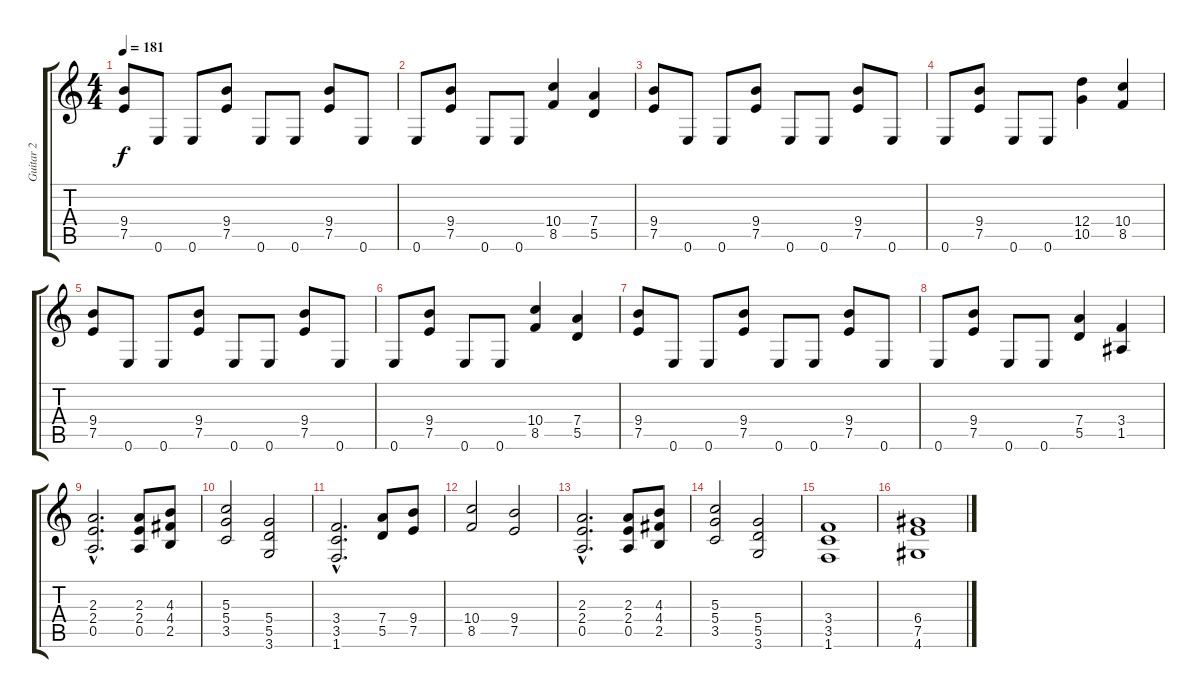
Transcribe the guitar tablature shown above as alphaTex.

\track ("Guitar 2" "Guitar 2") {instrument overdrivenguitar}
\staff {score tabs}
\tuning (E4 B3 G3 D3 A2 E2) {hide}
\ts (4 4)
\tempo 181
\clef g2
\ks c
(9.4 7.5).8{dy f} 0.6.8 0.6.8 (9.4 7.5).8 0.6.8 0.6.8 (9.4 7.5).8 0.6.8 |
0.6.8 (9.4 7.5).8 0.6.8 0.6.8 (10.4 8.5).4 (7.4 5.5).4 |
(9.4 7.5).8 0.6.8 0.6.8 (9.4 7.5).8 0.6.8 0.6.8 (9.4 7.5).8 0.6.8 |
0.6.8 (9.4 7.5).8 0.6.8 0.6.8 (12.4 10.5).4 (10.4 8.5).4 |
(9.4 7.5).8 0.6.8 0.6.8 (9.4 7.5).8 0.6.8 0.6.8 (9.4 7.5).8 0.6.8 |
0.6.8 (9.4 7.5).8 0.6.8 0.6.8 (10.4 8.5).4 (7.4 5.5).4 |
(9.4 7.5).8 0.6.8 0.6.8 (9.4 7.5).8 0.6.8 0.6.8 (9.4 7.5).8 0.6.8 |
0.6.8 (9.4 7.5).8 0.6.8 0.6.8 (7.4 5.5).4 (3.4 1.5).4 |
(2.3{hac} 2.4{hac} 0.5{hac}).2{d} (2.3 2.4 0.5).8 (4.3 4.4 2.5).8 |
(5.3 5.4 3.5).2 (5.4 5.5 3.6).2 |
(3.4{hac} 3.5{hac} 1.6{hac}).2{d} (7.4 5.5).8 (9.4 7.5).8 |
(10.4 8.5).2 (9.4 7.5).2 |
(2.3{hac} 2.4{hac} 0.5{hac}).2{d} (2.3 2.4 0.5).8 (4.3 4.4 2.5).8 |
(5.3 5.4 3.5).2 (5.4 5.5 3.6).2 |
(3.4 3.5 1.6).1 |
(6.4 7.5 4.6).1
